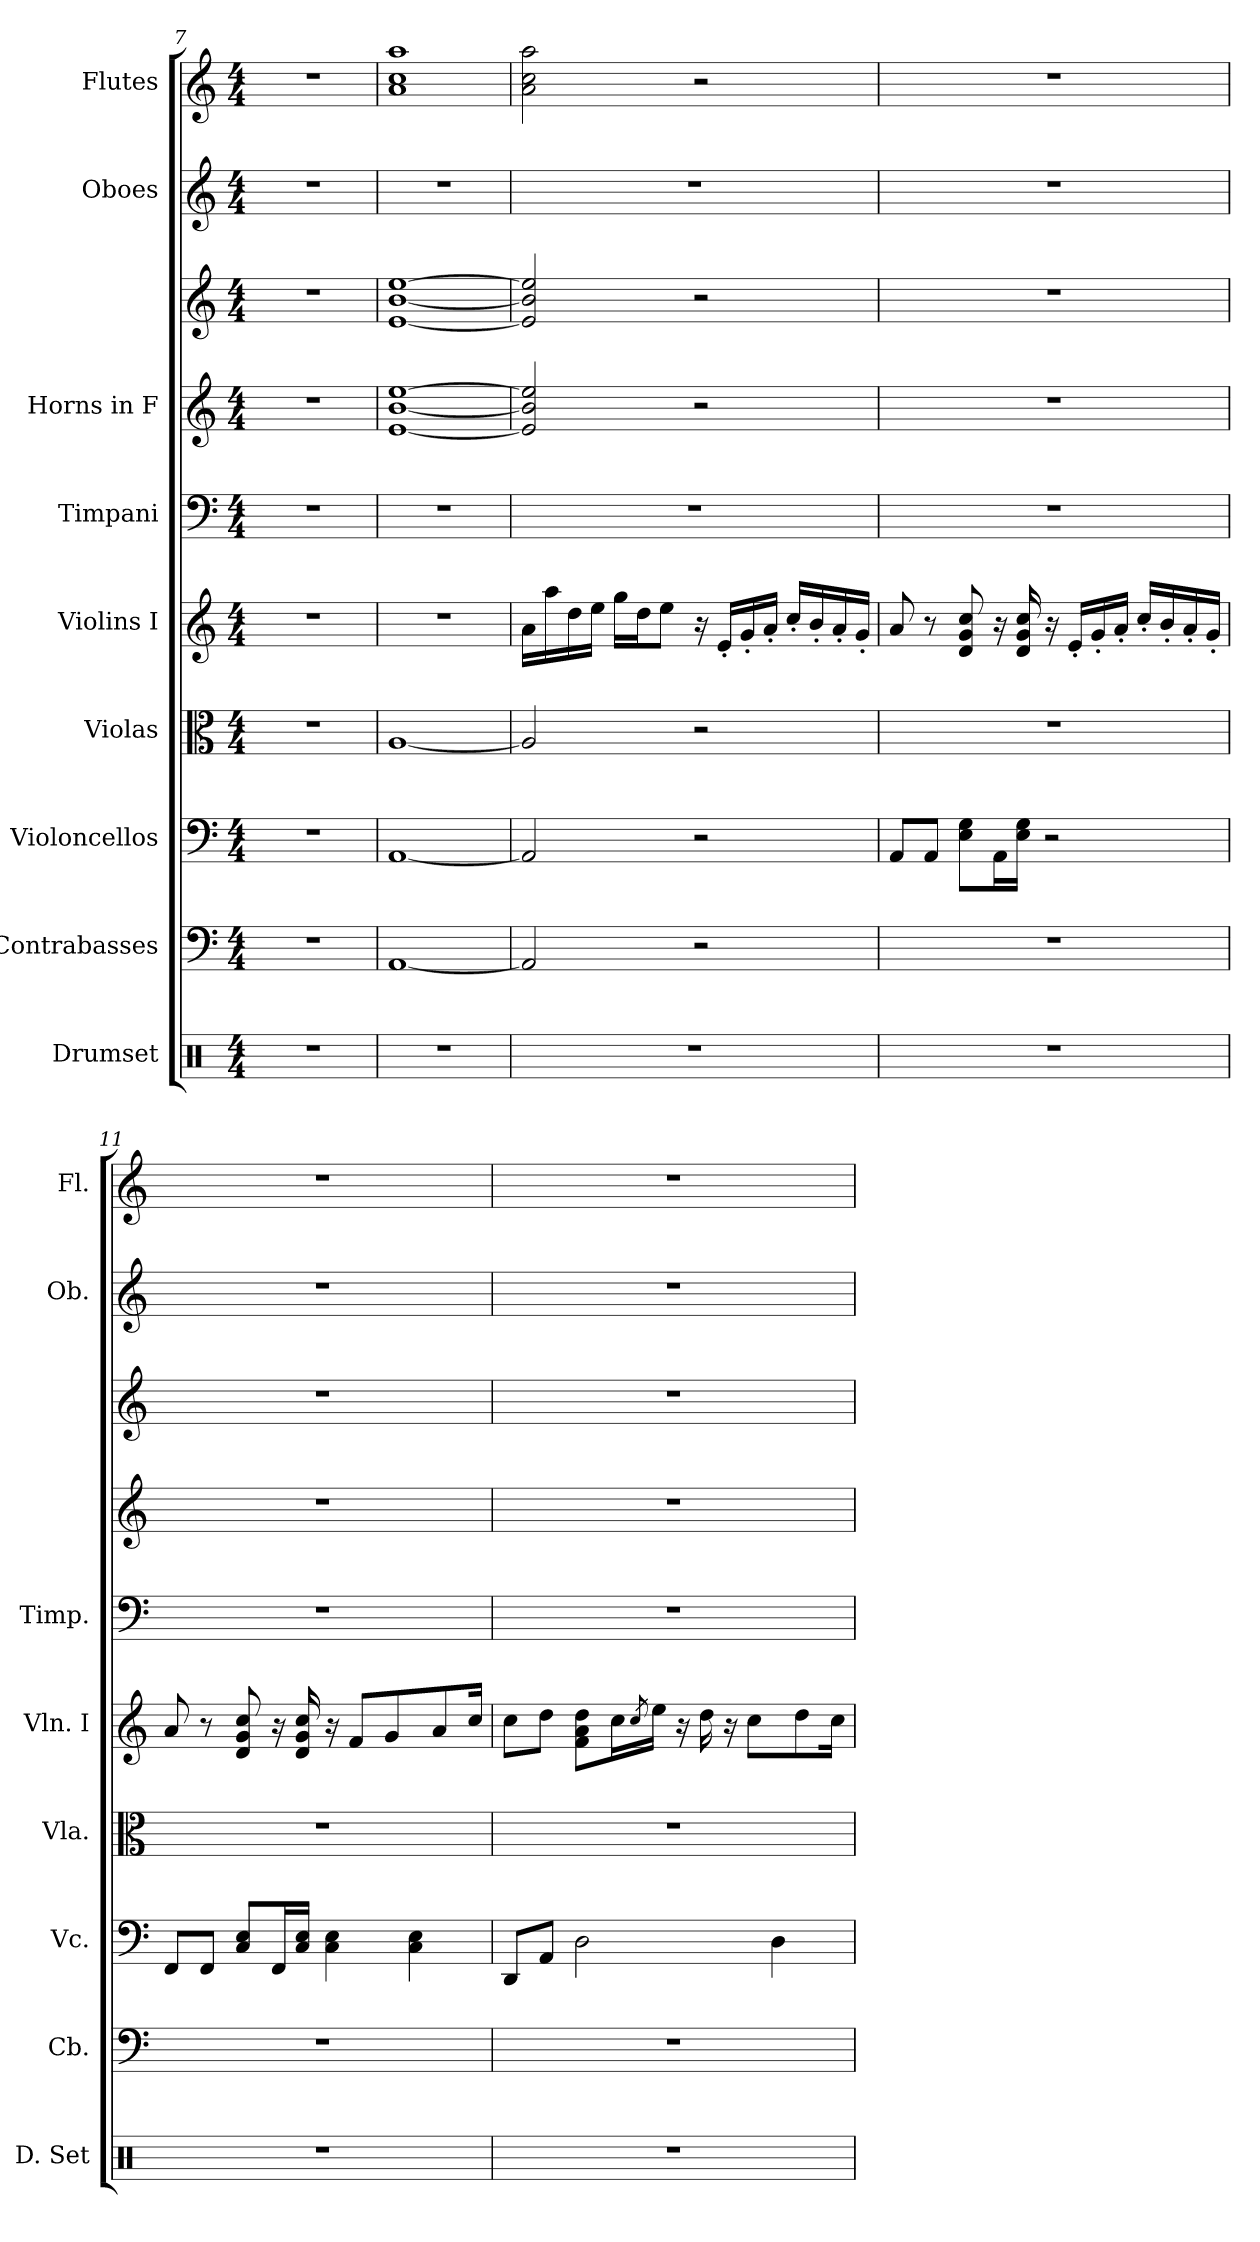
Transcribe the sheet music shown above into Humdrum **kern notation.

**kern	**kern	**kern	**kern	**kern	**kern	**kern	**kern	**kern	**kern
*part9	*part8	*part7	*part6	*part5	*part4	*part3	*part3	*part2	*part1
*staff10	*staff9	*staff8	*staff7	*staff6	*staff5	*staff4	*staff3	*staff2	*staff1
*I"Drumset	*I"Contrabasses	*I"Violoncellos	*I"Violas	*I"Violins I	*I"Timpani	*I"Horns in F	*	*I"Oboes	*I"Flutes
*I'D. Set	*I'Cb.	*I'Vc.	*I'Vla.	*I'Vln. I	*I'Timp.	*	*	*I'Ob.	*I'Fl.
*clefX	*clefF4	*clefF4	*clefC3	*clefG2	*clefF4	*clefG2	*clefG2	*clefG2	*clefG2
*	*ITrd7c12	*	*	*	*	*ITrd4c7	*ITrd4c7	*	*
*k[]	*k[]	*k[]	*k[]	*k[]	*k[]	*k[b-]	*k[b-]	*k[]	*k[]
*M4/4	*M4/4	*M4/4	*M4/4	*M4/4	*M4/4	*M4/4	*M4/4	*M4/4	*M4/4
=7	=7	=7	=7	=7	=7	=7	=7	=7	=7
1r	1r	1r	1r	1r	1r	1r	1r	1r	1r
=8	=8	=8	=8	=8	=8	=8	=8	=8	=8
1r	[1AAA	[1AA	[1A	1r	1r	[1A [1e [1a	[1A [1e [1a	1r	1a 1cc 1aa
=9	=9	=9	=9	=9	=9	=9	=9	=9	=9
1r	2AAA/]	2AA/]	2A/]	16a\LL	1r	2A/] 2e/] 2a/]	2A/] 2e/] 2a/]	1r	2a\ 2cc\ 2aa\
.	.	.	.	16aa\	.	.	.	.	.
.	.	.	.	16dd\	.	.	.	.	.
.	.	.	.	16ee\JJ	.	.	.	.	.
.	.	.	.	16gg\LL	.	.	.	.	.
.	.	.	.	16dd\J	.	.	.	.	.
.	.	.	.	8ee\J	.	.	.	.	.
.	2r	2r	2r	16r	.	2r	2r	.	2r
.	.	.	.	16e'/LL	.	.	.	.	.
.	.	.	.	16g'/	.	.	.	.	.
.	.	.	.	16a'/JJ	.	.	.	.	.
.	.	.	.	16cc'/LL	.	.	.	.	.
.	.	.	.	16b'/	.	.	.	.	.
.	.	.	.	16a'/	.	.	.	.	.
.	.	.	.	16g'/JJ	.	.	.	.	.
!!LO:PB:g=z
=10	=10	=10	=10	=10	=10	=10	=10	=10	=10
1r	1r	8AA/L	1r	8a/	1r	1r	1r	1r	1r
.	.	8AA/J	.	8r	.	.	.	.	.
.	.	8E\ 8G\L	.	8d/ 8g/ 8cc/	.	.	.	.	.
.	.	16AA\L	.	16r	.	.	.	.	.
.	.	16E\ 16G\JJ	.	16d/ 16g/ 16cc/	.	.	.	.	.
.	.	2r	.	16r	.	.	.	.	.
.	.	.	.	16e'/LL	.	.	.	.	.
.	.	.	.	16g'/	.	.	.	.	.
.	.	.	.	16a'/JJ	.	.	.	.	.
.	.	.	.	16cc'/LL	.	.	.	.	.
.	.	.	.	16b'/	.	.	.	.	.
.	.	.	.	16a'/	.	.	.	.	.
.	.	.	.	16g'/JJ	.	.	.	.	.
=11	=11	=11	=11	=11	=11	=11	=11	=11	=11
1r	1r	8FF/L	1r	8a/	1r	1r	1r	1r	1r
.	.	8FF/J	.	8r	.	.	.	.	.
.	.	8C/ 8E/L	.	8d/ 8g/ 8cc/	.	.	.	.	.
.	.	16FF/L	.	16r	.	.	.	.	.
.	.	16C/ 16E/JJ	.	16d/ 16g/ 16cc/	.	.	.	.	.
.	.	4C\ 4E\	.	16r	.	.	.	.	.
.	.	.	.	8f/L	.	.	.	.	.
.	.	.	.	8g/	.	.	.	.	.
.	.	4C\ 4E\	.	.	.	.	.	.	.
.	.	.	.	8a/	.	.	.	.	.
.	.	.	.	16cc/Jk	.	.	.	.	.
=12	=12	=12	=12	=12	=12	=12	=12	=12	=12
1r	1r	8DD/L	1r	8cc\L	1r	1r	1r	1r	1r
.	.	8AA/J	.	8dd\J	.	.	.	.	.
.	.	2D\	.	8f\ 8a\ 8dd\L	.	.	.	.	.
.	.	.	.	16cc\L	.	.	.	.	.
.	.	.	.	8qcc/	.	.	.	.	.
.	.	.	.	16ee\JJ	.	.	.	.	.
.	.	.	.	16r	.	.	.	.	.
.	.	.	.	16dd\	.	.	.	.	.
.	.	.	.	16r	.	.	.	.	.
.	.	.	.	8cc\L	.	.	.	.	.
.	.	4D\	.	.	.	.	.	.	.
.	.	.	.	8dd\	.	.	.	.	.
.	.	.	.	16cc\Jk	.	.	.	.	.
=	=	=	=	=	=	=	=	=	=
*-	*-	*-	*-	*-	*-	*-	*-	*-	*-
